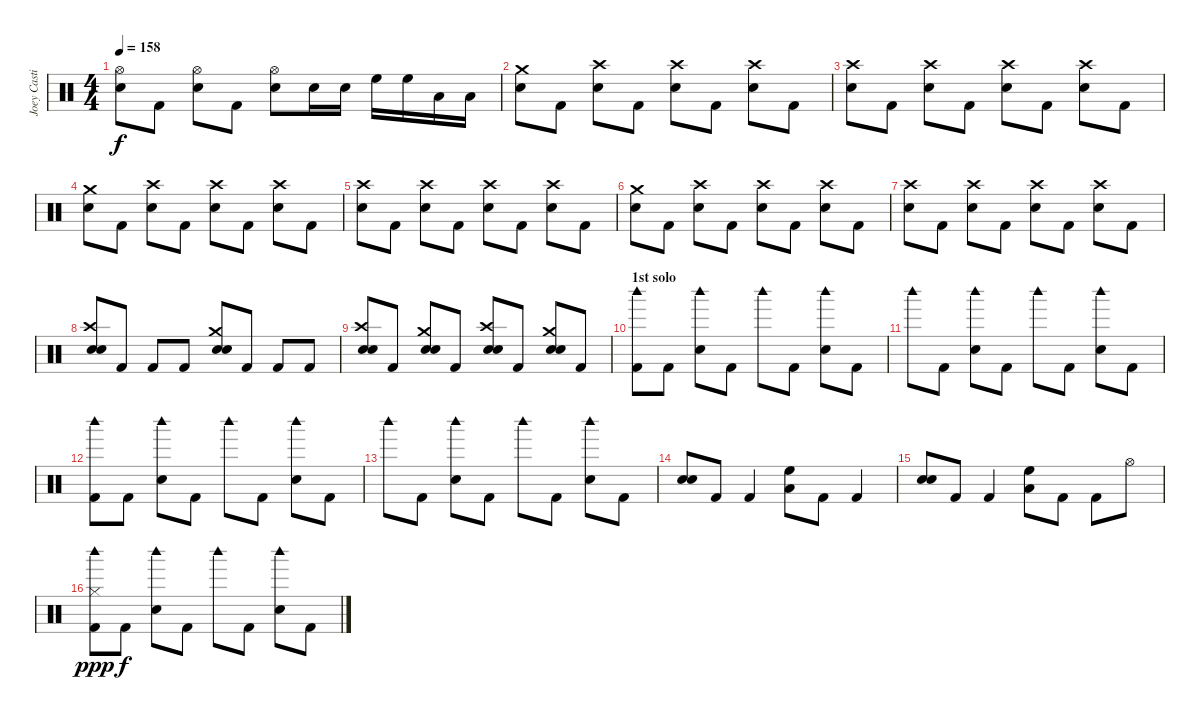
\track ("Joey Castillo - drums" "Joey Casti") {instrument percussion}
\staff {score}
\articulation defaults
\ts (4 4)
\tempo 158
\clef neutral
\ks c
("Electric Snare (hit)" "Hi-Hat (open)").8{dy f} "Kick (hit) 2".8 ("Electric Snare (hit)" "Hi-Hat (open)").8 "Kick (hit) 2".8 ("Electric Snare (hit)" "Hi-Hat (open)").8 "Electric Snare (hit)".16 "Electric Snare (hit)".16 "High Floor Tom (hit)".16 "High Floor Tom (hit)".16 "Low Floor Tom (hit)".16 "Low Floor Tom (hit)".16 |
\section ("" "")
("Crash medium (hit)" "Electric Snare (hit)").8 "Kick (hit) 2".8 ("Crash high (hit)" "Electric Snare (hit)").8 "Kick (hit) 2".8 ("Crash high (hit)" "Electric Snare (hit)").8 "Kick (hit) 2".8 ("Crash high (hit)" "Electric Snare (hit)").8 "Kick (hit) 2".8 |
("Crash high (hit)" "Electric Snare (hit)").8 "Kick (hit) 2".8 ("Crash high (hit)" "Electric Snare (hit)").8 "Kick (hit) 2".8 ("Crash high (hit)" "Electric Snare (hit)").8 "Kick (hit) 2".8 ("Crash high (hit)" "Electric Snare (hit)").8 "Kick (hit) 2".8 |
("Crash medium (hit)" "Electric Snare (hit)").8 "Kick (hit) 2".8 ("Crash high (hit)" "Electric Snare (hit)").8 "Kick (hit) 2".8 ("Crash high (hit)" "Electric Snare (hit)").8 "Kick (hit) 2".8 ("Crash high (hit)" "Electric Snare (hit)").8 "Kick (hit) 2".8 |
("Crash high (hit)" "Electric Snare (hit)").8 "Kick (hit) 2".8 ("Crash high (hit)" "Electric Snare (hit)").8 "Kick (hit) 2".8 ("Crash high (hit)" "Electric Snare (hit)").8 "Kick (hit) 2".8 ("Crash high (hit)" "Electric Snare (hit)").8 "Kick (hit) 2".8 |
\section ("" "")
("Crash medium (hit)" "Electric Snare (hit)").8 "Kick (hit) 2".8 ("Crash high (hit)" "Electric Snare (hit)").8 "Kick (hit) 2".8 ("Crash high (hit)" "Electric Snare (hit)").8 "Kick (hit) 2".8 ("Crash high (hit)" "Electric Snare (hit)").8 "Kick (hit) 2".8 |
("Crash high (hit)" "Electric Snare (hit)").8 "Kick (hit) 2".8 ("Crash high (hit)" "Electric Snare (hit)").8 "Kick (hit) 2".8 ("Crash high (hit)" "Electric Snare (hit)").8 "Kick (hit) 2".8 ("Crash high (hit)" "Electric Snare (hit)").8 "Kick (hit) 2".8 |
("Crash high (hit)" "Electric Snare (hit)" "Snare (hit) 2").8 "Kick (hit) 2".8 "Kick (hit) 2".8 "Kick (hit) 2".8 ("Crash medium (hit)" "Snare (hit) 2" "Electric Snare (hit)").8 "Kick (hit) 2".8 "Kick (hit) 2".8 "Kick (hit) 2".8 |
("Crash high (hit)" "Electric Snare (hit)" "Snare (hit) 2").8 "Kick (hit) 2".8 ("Crash medium (hit)" "Electric Snare (hit)" "Snare (hit) 2").8 "Kick (hit) 2".8 ("Crash high (hit)" "Electric Snare (hit)" "Snare (hit) 2").8 "Kick (hit) 2".8 ("Crash medium (hit)" "Electric Snare (hit)" "Snare (hit) 2").8 "Kick (hit) 2".8 |
\section ("" "1st solo")
("Woodblock high (hit)" "Kick (hit) 2").8 "Kick (hit) 2".8 ("Woodblock high (hit)" "Electric Snare (hit)").8 "Kick (hit) 2".8 "Woodblock high (hit)".8 "Kick (hit) 2".8 ("Woodblock high (hit)" "Electric Snare (hit)").8 "Kick (hit) 2".8 |
"Woodblock high (hit)".8 "Kick (hit) 2".8 ("Woodblock high (hit)" "Electric Snare (hit)").8 "Kick (hit) 2".8 "Woodblock high (hit)".8 "Kick (hit) 2".8 ("Woodblock high (hit)" "Electric Snare (hit)").8 "Kick (hit) 2".8 |
("Woodblock high (hit)" "Kick (hit) 2").8 "Kick (hit) 2".8 ("Woodblock high (hit)" "Electric Snare (hit)").8 "Kick (hit) 2".8 "Woodblock high (hit)".8 "Kick (hit) 2".8 ("Woodblock high (hit)" "Electric Snare (hit)").8 "Kick (hit) 2".8 |
"Woodblock high (hit)".8 "Kick (hit) 2".8 ("Woodblock high (hit)" "Electric Snare (hit)").8 "Kick (hit) 2".8 "Woodblock high (hit)".8 "Kick (hit) 2".8 ("Woodblock high (hit)" "Electric Snare (hit)").8 "Kick (hit) 2".8 |
("Electric Snare (hit)" "Snare (hit) 2").8 "Kick (hit) 2".8 "Kick (hit) 2".4 ("High Floor Tom (hit)" "Low Floor Tom (hit)").8 "Kick (hit) 2".8 "Kick (hit) 2".4 |
("Electric Snare (hit)" "Snare (hit) 2").8 "Kick (hit) 2".8 "Kick (hit) 2".4 ("High Floor Tom (hit)" "Low Floor Tom (hit)").8 "Kick (hit) 2".8 "Kick (hit) 2".8 "Hi-Hat (open)".8 |
("Woodblock high (hit)" "Hi-Hat (closed)" "Kick (hit) 2").8{dy ppp} "Kick (hit) 2".8{dy f} ("Woodblock high (hit)" "Electric Snare (hit)").8 "Kick (hit) 2".8 "Woodblock high (hit)".8 "Kick (hit) 2".8 ("Woodblock high (hit)" "Electric Snare (hit)").8 "Kick (hit) 2".8
